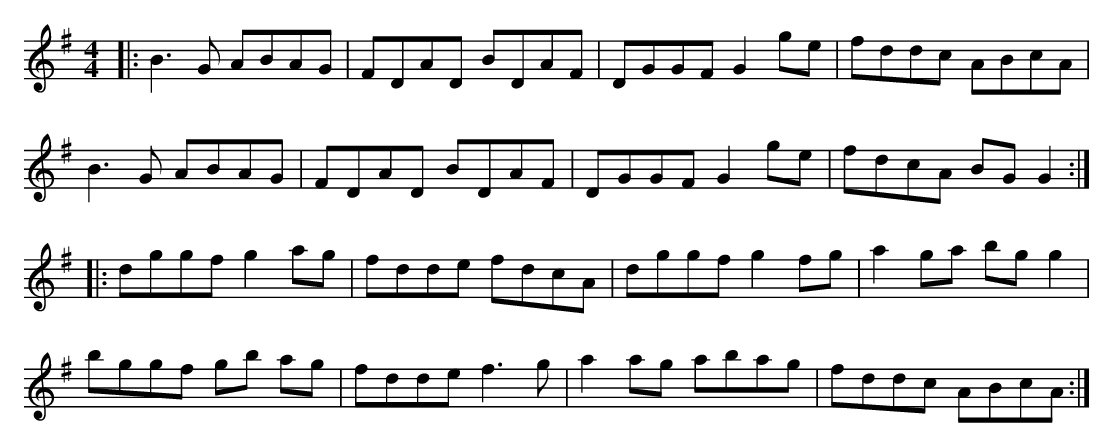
X:1
M:4/4
K:G
|:B3 G ABAG | FDAD BDAF | DGGF G2 ge | fddc ABcA|
 B3 G ABAG | FDAD BDAF | DGGF G2 ge | fdcA BG G2 :|
|:dggf g2 ag | fdde fdcA | dggf g2 fg | a2 ga bg g2|
bggf gb ag | fdde f3 g | a2 ag abag | fddc ABcA :|
